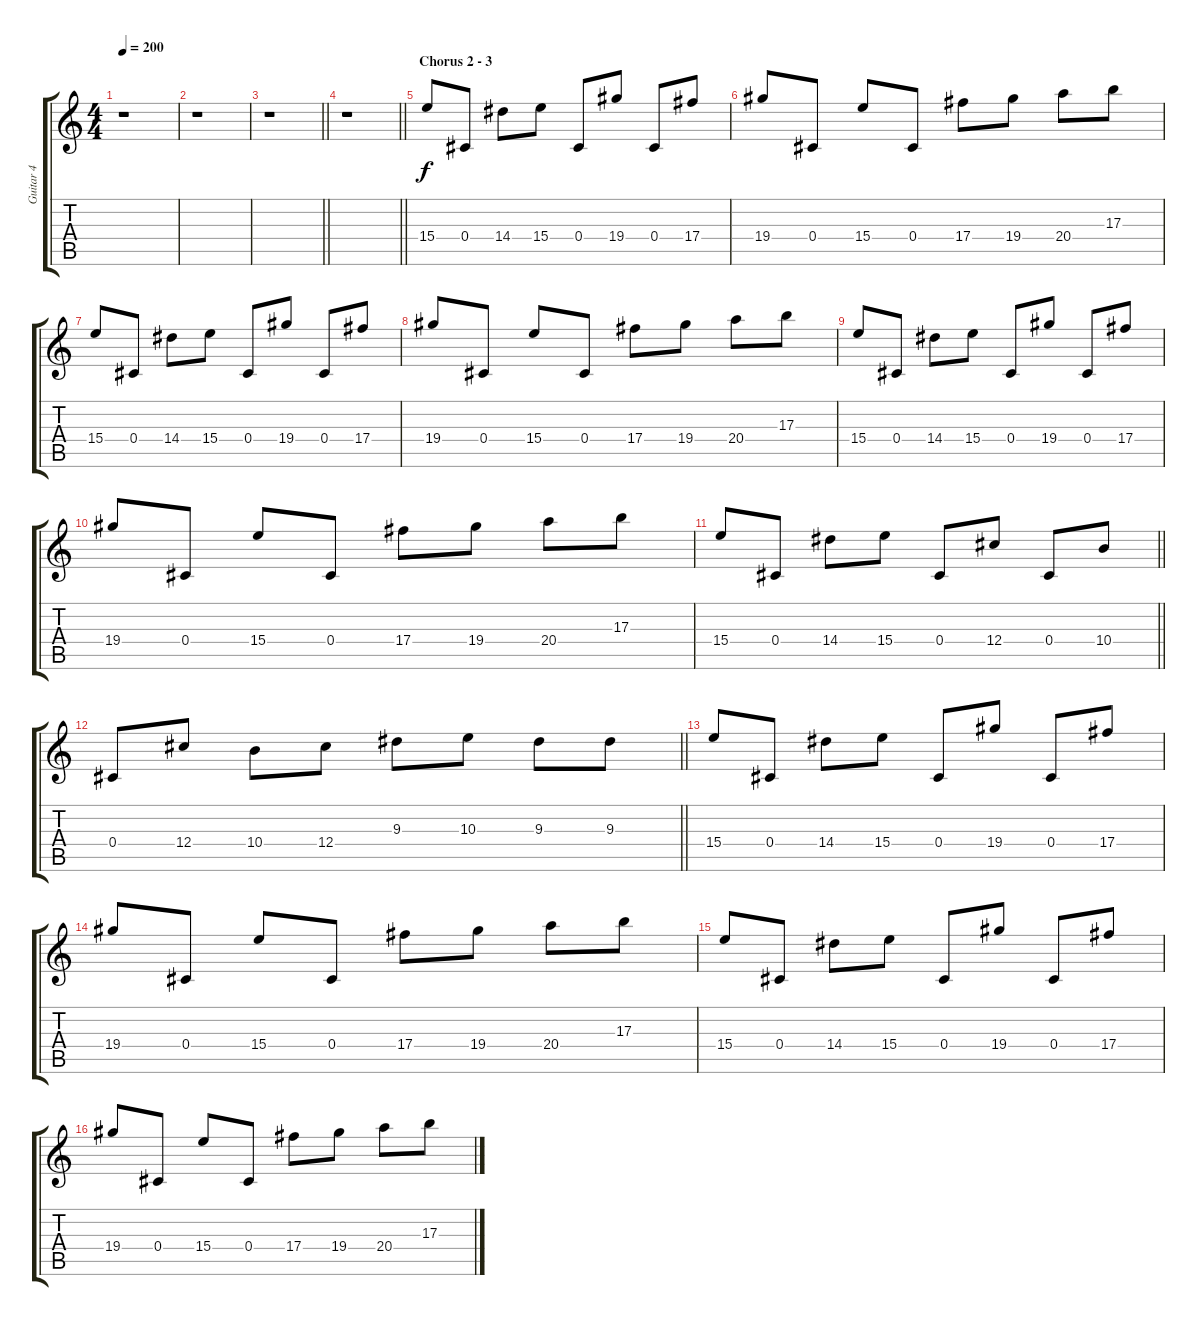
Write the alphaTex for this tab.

\track ("Guitar 4" "Guitar 4") {instrument distortionguitar}
\staff {score tabs}
\tuning (Eb4 Bb3 Gb3 Db3 Ab2 Db2) {hide}
\ts (4 4)
\tempo 200
\clef g2
\ks c
r.1{dy f} |
r.1 |
\barLineRight lightlight
r.1 |
\barLineRight lightlight
r.1 |
\section ("" "Chorus 2 - 3")
15.4.8{volume 12 balance 0} 0.4.8 14.4.8 15.4.8 0.4.8 19.4.8 0.4.8 17.4.8 |
19.4.8 0.4.8 15.4.8 0.4.8 17.4.8 19.4.8 20.4.8 17.3.8 |
15.4.8 0.4.8 14.4.8 15.4.8 0.4.8 19.4.8 0.4.8 17.4.8 |
19.4.8 0.4.8 15.4.8 0.4.8 17.4.8 19.4.8 20.4.8 17.3.8 |
15.4.8 0.4.8 14.4.8 15.4.8 0.4.8 19.4.8 0.4.8 17.4.8 |
19.4.8 0.4.8 15.4.8 0.4.8 17.4.8 19.4.8 20.4.8 17.3.8 |
\barLineRight lightlight
15.4.8 0.4.8 14.4.8 15.4.8 0.4.8 12.4.8 0.4.8 10.4.8 |
\barLineRight lightlight
0.4.8 12.4.8 10.4.8 12.4.8 9.3.8 10.3.8 9.3.8 9.3.8 |
15.4.8 0.4.8 14.4.8 15.4.8 0.4.8 19.4.8 0.4.8 17.4.8 |
19.4.8 0.4.8 15.4.8 0.4.8 17.4.8 19.4.8 20.4.8 17.3.8 |
15.4.8 0.4.8 14.4.8 15.4.8 0.4.8 19.4.8 0.4.8 17.4.8 |
19.4.8 0.4.8 15.4.8 0.4.8 17.4.8 19.4.8 20.4.8 17.3.8
